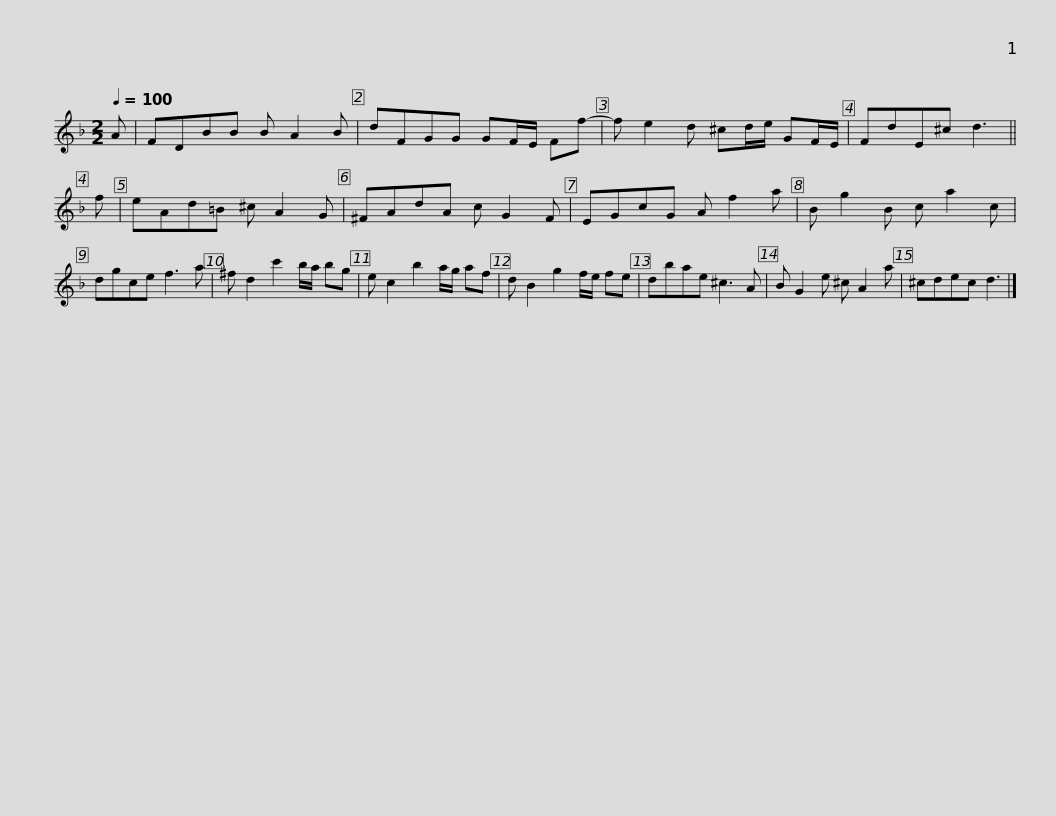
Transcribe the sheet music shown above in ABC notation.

X:1
L:1/8
Q:1/4=100
M:2/2
I:linebreak $
K:Dmin
V:1 treble
V:1
 A | FDBB B A2 B | dFGG GF/E/ Ff- | f e2 d ^cd/e/ GF/E/ | FdE^c d3 || %5
 f | eAd=B ^c A2 G |$ ^FAdA c G2 F | EGcG A f2 a | B g2 B c a2 c | %10
 dgce f3 a | ^f d2 c'2 b/a/ bg | e c2 b2 a/g/ af |$ d B2 g2 f/e/ fe | dbae ^c3 A | %15
 B G2 e ^c A2 a | ^cdec d3 |] %17
